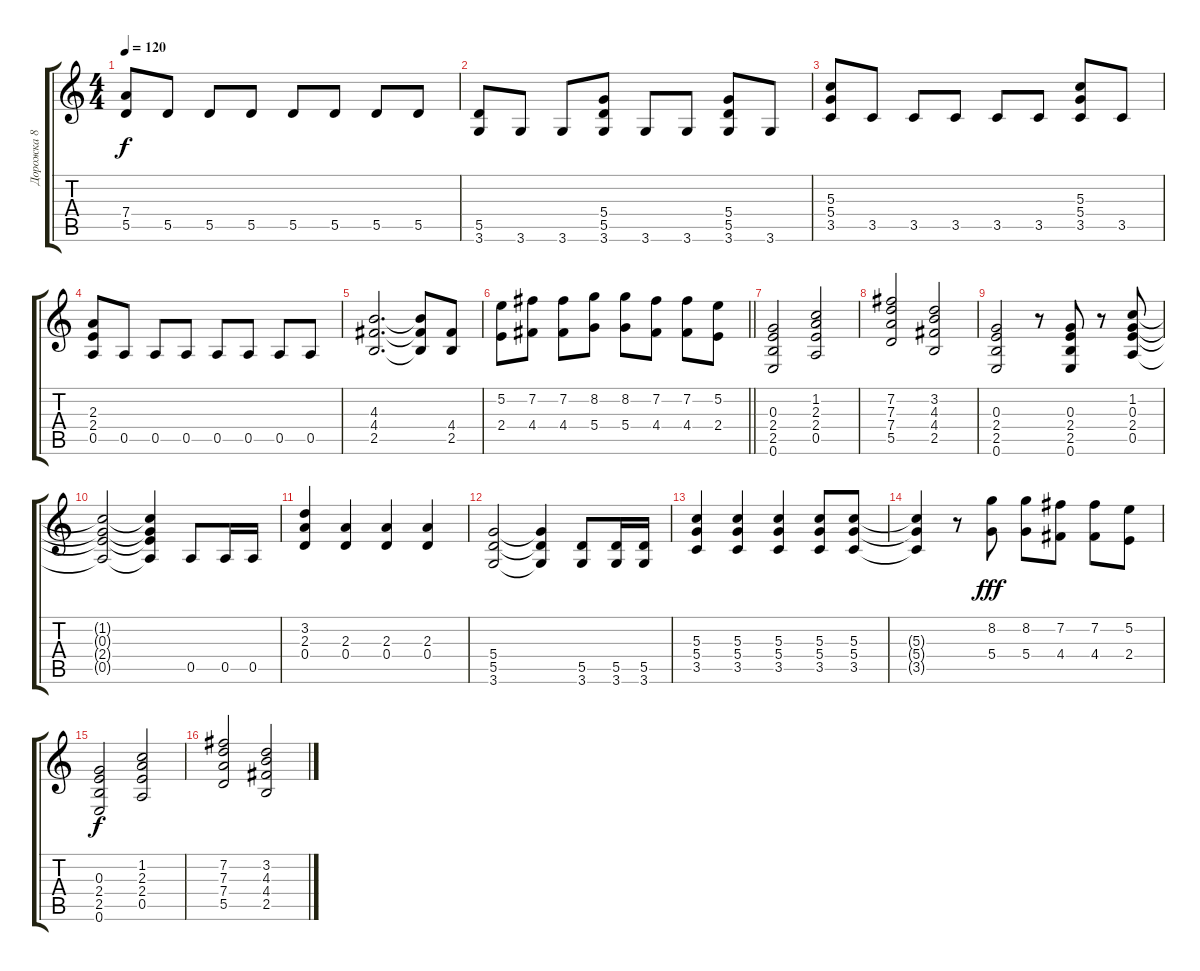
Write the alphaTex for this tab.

\track ("Дорожка 8" "Дорожка 8") {instrument distortionguitar}
\staff {score tabs}
\tuning (E4 B3 G3 D3 A2 E2) {hide}
\ts (4 4)
\tempo 120
\clef g2
\ks c
(7.4 5.5).8{dy f} 5.5.8 5.5.8 5.5.8 5.5.8 5.5.8 5.5.8 5.5.8 |
(5.5 3.6).8 3.6.8 3.6.8 (5.4 5.5 3.6).8 3.6.8 3.6.8 (5.4 5.5 3.6).8 3.6.8 |
(5.3 5.4 3.5).8 3.5.8 3.5.8 3.5.8 3.5.8 3.5.8 (5.3 5.4 3.5).8 3.5.8 |
(2.3 2.4 0.5).8 0.5.8 0.5.8 0.5.8 0.5.8 0.5.8 0.5.8 0.5.8 |
(4.3 4.4 2.5).2{d} (4.3{t} 4.4{t} 2.5{t}).8 (4.4 2.5).8 |
\barLineRight lightlight
(5.2 2.4).8 (7.2 4.4).8 (7.2 4.4).8 (8.2 5.4).8 (8.2 5.4).8 (7.2 4.4).8 (7.2 4.4).8 (5.2 2.4).8 |
(0.3 2.4 2.5 0.6).2 (1.2 2.3 2.4 0.5).2 |
(7.2 7.3 7.4 5.5).2 (3.2 4.3 4.4 2.5).2 |
(0.3 2.4 2.5 0.6).2 r.8 (0.3 2.4 2.5 0.6).8 r.8 (1.2 0.3 2.4 0.5).8 |
(1.2{t} 0.3{t} 2.4{t} 0.5{t}).2 (1.2{t} 0.3{t} 2.4{t} 0.5{t}).4 0.5.8 0.5.16 0.5.16 |
(3.2 2.3 0.4).4 (2.3 0.4).4 (2.3 0.4).4 (2.3 0.4).4 |
(5.4 5.5 3.6).2 (5.4{t} 5.5{t} 3.6{t}).4 (5.5 3.6).8 (5.5 3.6).16 (5.5 3.6).16 |
(5.3 5.4 3.5).4 (5.3 5.4 3.5).4 (5.3 5.4 3.5).4 (5.3 5.4 3.5).8 (5.3 5.4 3.5).8 |
(5.3{t} 5.4{t} 3.5{t}).4 r.8 (8.2 5.4).8{dy fff} (8.2 5.4).8 (7.2 4.4).8 (7.2 4.4).8 (5.2 2.4).8 |
(0.3 2.4 2.5 0.6).2{dy f} (1.2 2.3 2.4 0.5).2 |
(7.2 7.3 7.4 5.5).2 (3.2 4.3 4.4 2.5).2
